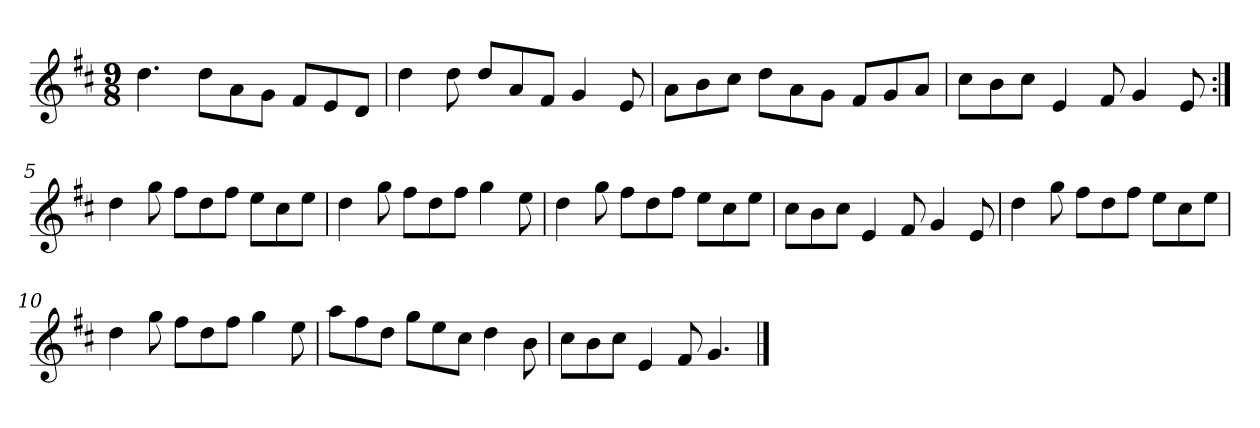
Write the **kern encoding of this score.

**kern
*part1
*staff1
*clefG2
*k[f#c#]
*D:
*M9/8
*MM75
=1
4.dd\
8dd\L
8a\
8g\J
8f#/L
8e/
8d/J
=2
4dd\
8dd\
8dd/L
8a/
8f#/J
4g/
8e/
=3
8a\L
8b\
8cc#\J
8dd\L
8a\
8g\J
8f#/L
8g/
8a/J
=4
8cc#\L
8b\
8cc#\J
4e/
8f#/
4g/
8e/
=5:|!
4dd\
8gg\
8ff#\L
8dd\
8ff#\J
8ee\L
8cc#\
8ee\J
!!LO:LB:g=z
=6
4dd\
8gg\
8ff#\L
8dd\
8ff#\J
4gg\
8ee\
=7
4dd\
8gg\
8ff#\L
8dd\
8ff#\J
8ee\L
8cc#\
8ee\J
=8
8cc#\L
8b\
8cc#\J
4e/
8f#/
4g/
8e/
=9
4dd\
8gg\
8ff#\L
8dd\
8ff#\J
8ee\L
8cc#\
8ee\J
=10
4dd\
8gg\
8ff#\L
8dd\
8ff#\J
4gg\
8ee\
!!LO:LB:g=z
=11
8aa\L
8ff#\
8dd\J
8gg\L
8ee\
8cc#\J
4dd\
8b\
=12
8cc#\L
8b\
8cc#\J
4e/
8f#/
4.g/
==
*-
